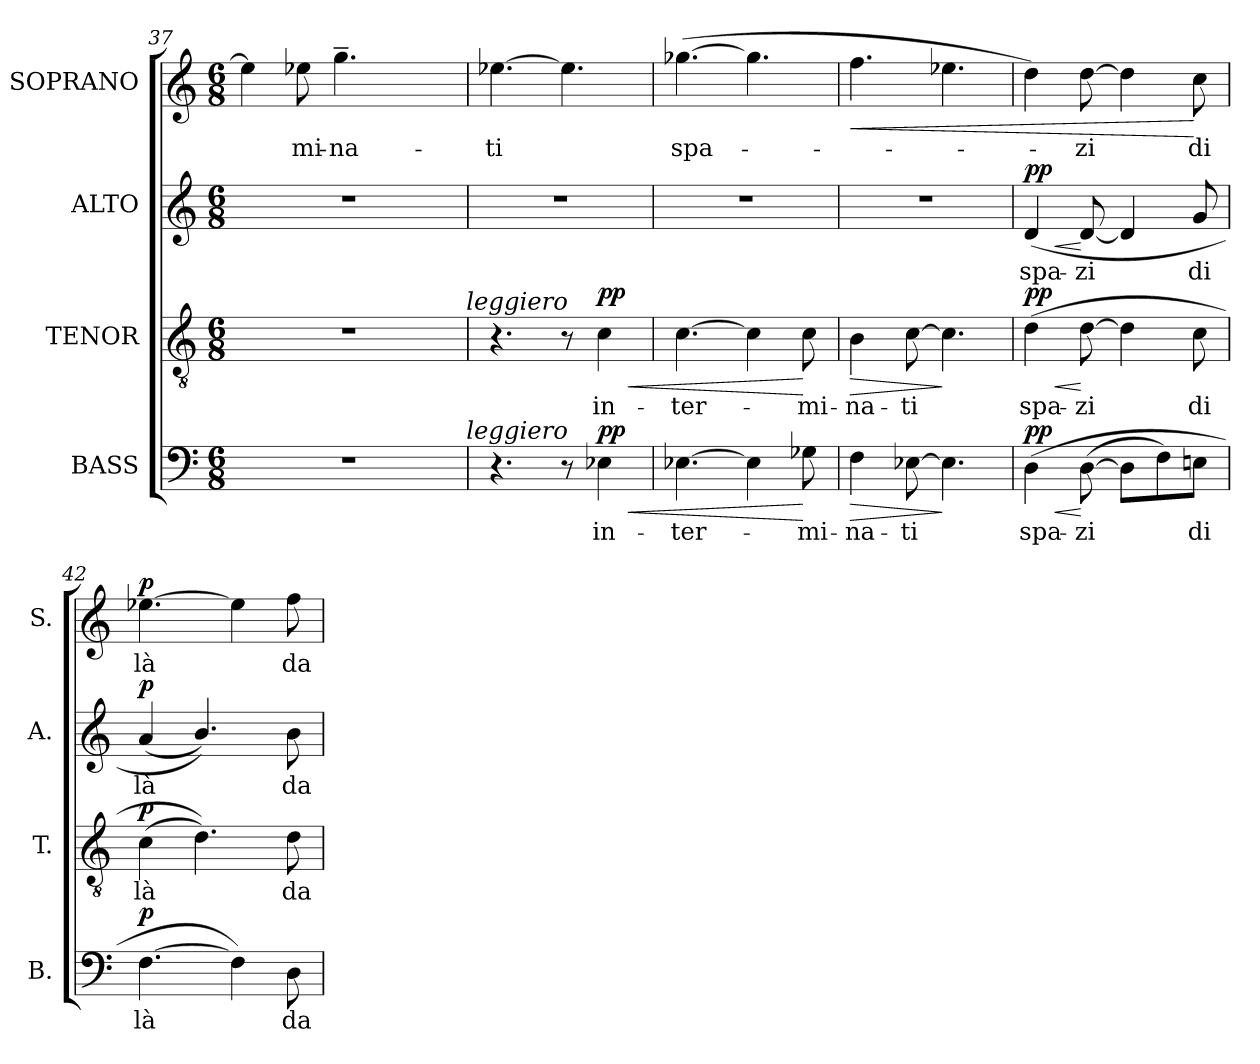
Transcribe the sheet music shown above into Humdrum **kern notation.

**kern	**text	**dynam	**kern	**text	**dynam	**kern	**text	**dynam	**kern	**text	**dynam
*part4	*part4	*part4	*part3	*part3	*part3	*part2	*part2	*part2	*part1	*part1	*part1
*staff4	*staff4	*staff4	*staff3	*staff3	*staff3	*staff2	*staff2	*staff2	*staff1	*staff1	*staff1
*I"BASS	*	*	*I"TENOR	*	*	*I"ALTO	*	*	*I"SOPRANO	*	*
*I'B.	*	*	*I'T.	*	*	*I'A.	*	*	*I'S.	*	*
*clefF4	*	*	*clefGv2	*	*	*clefG2	*	*	*clefG2	*	*
*	*	*	*ITrd7c12	*	*	*	*	*	*	*	*
*k[]	*	*	*k[]	*	*	*k[]	*	*	*k[]	*	*
*C:	*	*	*C:	*	*	*C:	*	*	*C:	*	*
*M6/8	*	*	*M6/8	*	*	*M6/8	*	*	*M6/8	*	*
=37	=37	=37	=37	=37	=37	=37	=37	=37	=37	=37	=37
!LO:N:vis=1	!	!	!LO:N:vis=1	!	!	!LO:N:vis=1	!	!	!	!	!
*^	*	*	*^	*	*	*	*	*	*	*	*
2.r	2ryy	.	.	2.r	2ryy	.	.	2.r	.	.	4ee-i\]	.	.
!	!	!	!	!	!	!	!	!	!	!	!	!LO:LY:b:color=#000000	!
.	.	.	.	.	.	.	.	.	.	.	8ee-Xi\	-mi-	.
!	!	!	!	!	!	!	!	!	!	!	!	!LO:LY:b:color=#000000	!
.	.	.	.	.	.	.	.	.	.	.	4.gg~i\	-na-	.
.	8ryy	.	.	.	8ryy	.	.	.	.	.	.	.	.
.	16ryy	.	.	.	16ryy	.	.	.	.	.	.	.	.
.	32ryy	.	.	.	32ryy	.	.	.	.	.	.	.	.
.	64ryy	.	.	.	64ryy	.	.	.	.	.	.	.	.
.	128...ryy	.	.	.	128...ryy	.	.	.	.	.	.	.	.
!	!	!	!	!	!LO:TX:a:i:t=leggiero	!	!	!	!	!	!	!	!
!	!LO:TX:a:i:t=leggiero	!	!	!	!	!	!	!	!	!	!	!	!
.	1024ryy	.	.	.	1024ryy	.	.	.	.	.	.	.	.
=38	=38	=38	=38	=38	=38	=38	=38	=38	=38	=38	=38	=38	=38
!	!	!	!	!	!	!	!	!LO:N:vis=1	!	!	!	!	!
*v	*v	*	*	*	*	*	*	*	*	*	*	*	*
*	*	*	*v	*v	*	*	*	*	*	*	*	*
*^	*	*	*^	*	*	*	*	*	*	*	*
!	!	!	!	!	!	!	!	!	!	!	!	!LO:LY:b:color=#000000	!
*v	*v	*	*	*	*	*	*	*	*	*	*	*	*
*	*	*	*v	*v	*	*	*	*	*	*	*	*
4.r	.	.	4.r	.	.	2.r	.	.	[>4.ee-Xi\	-ti	.
8r	.	.	8r	.	.	.	.	.	4.ee-i\]	.	.
!	!LO:LY:b:color=#000000	!LO:HP:b	!	!	!	!	!	!	!	!	!
!	!	!	!	!LO:LY:b:color=#000000	!LO:HP:b	!	!	!	!	!	!
4E-Xi\	in-	< pp	4Ci\	in-	< pp	.	.	.	.	.	.
=39	=39	=39	=39	=39	=39	=39	=39	=39	=39	=39	=39
!	!LO:LY:b:color=#000000	!	!	!	!	!	!	!	!	!	!
!	!	!	!	!LO:LY:b:color=#000000	!	!LO:N:vis=1	!	!	!	!	!
!	!	!	!	!	!	!	!	!	!	!LO:LY:b:color=#000000	!
[>4.E-Xi\	-ter-	.	[>4.Ci\	-ter-	.	2.r	.	.	([>4.gg-Xi\	spa-	.
4E-i\]	.	.	4Ci\]	.	.	.	.	.	4.gg-i\]	.	.
!	!LO:LY:b:color=#000000	!	!	!	!	!	!	!	!	!	!
!	!	!	!	!LO:LY:b:color=#000000	!	!	!	!	!	!	!
8G-Xi\	-mi-	[	8Ci\	-mi-	[	.	.	.	.	.	.
=40	=40	=40	=40	=40	=40	=40	=40	=40	=40	=40	=40
!	!LO:LY:b:color=#000000	!LO:HP:b	!	!	!	!	!	!	!	!	!
!	!	!	!	!LO:LY:b:color=#000000	!LO:HP:b	!LO:N:vis=1	!	!	!	!	!LO:HP:b
4Fi\	-na-	>	4BBi\	-na-	>	2.r	.	.	4.ffi\	.	<
!	!LO:LY:b:color=#000000	!	!	!	!	!	!	!	!	!	!
!	!	!	!	!LO:LY:b:color=#000000	!	!	!	!	!	!	!
[>8E-Xi\	-ti	.	[>8Ci\	-ti	.	.	.	.	.	.	.
4.E-i\]	.	]	4.Ci\]	.	]	.	.	.	4.ee-Xi\	.	.
=41	=41	=41	=41	=41	=41	=41	=41	=41	=41	=41	=41
!	!LO:LY:b:color=#000000	!LO:HP:b	!	!	!	!	!	!	!	!	!
!	!	!	!	!LO:LY:b:color=#000000	!LO:HP:b	!	!	!	!	!	!
!	!	!	!	!	!	!	!LO:LY:b:color=#000000	!LO:HP:b	!	!	!
(4Di\	spa-	< pp	(4Di\	spa-	< pp	(4di/	spa-	< pp	4ddi\)	.	.
!	!LO:LY:b:color=#000000	!	!	!	!	!	!	!	!	!	!
!	!	!	!	!LO:LY:b:color=#000000	!	!	!	!	!	!	!
!	!	!	!	!	!	!	!LO:LY:b:color=#000000	!	!	!	!
!	!	!	!	!	!	!	!	!	!	!LO:LY:b:color=#000000	!
([>8Di\	-zi	[	[>8Di\	-zi	[	[<8di/	-zi	[	[>8ddi\	-zi	.
8Di\L]	.	.	4Di\]	.	.	4di/]	.	.	4ddi\]	.	.
8Fi\)	.	.	.	.	.	.	.	.	.	.	.
!	!LO:LY:b:color=#000000	!	!	!	!	!	!	!	!	!	!
!	!	!	!	!LO:LY:b:color=#000000	!	!	!	!	!	!	!
!	!	!	!	!	!	!	!LO:LY:b:color=#000000	!	!	!	!
!	!	!	!	!	!	!	!	!	!	!LO:LY:b:color=#000000	!
8Eni\J	di	.	8Ci\	di	.	8gi/	di	.	8cci\	di	[
=42	=42	=42	=42	=42	=42	=42	=42	=42	=42	=42	=42
!	!LO:LY:b:color=#000000	!	!	!	!	!	!	!	!	!	!
!	!	!	!	!LO:LY:b:color=#000000	!	!	!	!	!	!	!
!	!	!	!	!	!	!	!LO:LY:b:color=#000000	!	!	!	!
!	!	!	!	!	!	!	!	!	!	!LO:LY:b:color=#000000	!
[>4.Fi\	là	p	(4Ci\	là	p	(4ai/	là	p	[>4.ee-Xi\	là	p
.	.	.	4.Di\))	.	.	4.bi/))	.	.	.	.	.
4Fi\])	.	.	.	.	.	.	.	.	4ee-i\]	.	.
!	!LO:LY:b:color=#000000	!	!	!	!	!	!	!	!	!	!
!	!	!	!	!LO:LY:b:color=#000000	!	!	!	!	!	!	!
!	!	!	!	!	!	!	!LO:LY:b:color=#000000	!	!	!	!
!	!	!	!	!	!	!	!	!	!	!LO:LY:b:color=#000000	!
8Di\	da	.	8Di\	da	.	8bi\	da	.	8ffi\	da	.
=	=	=	=	=	=	=	=	=	=	=	=
*-	*-	*-	*-	*-	*-	*-	*-	*-	*-	*-	*-
